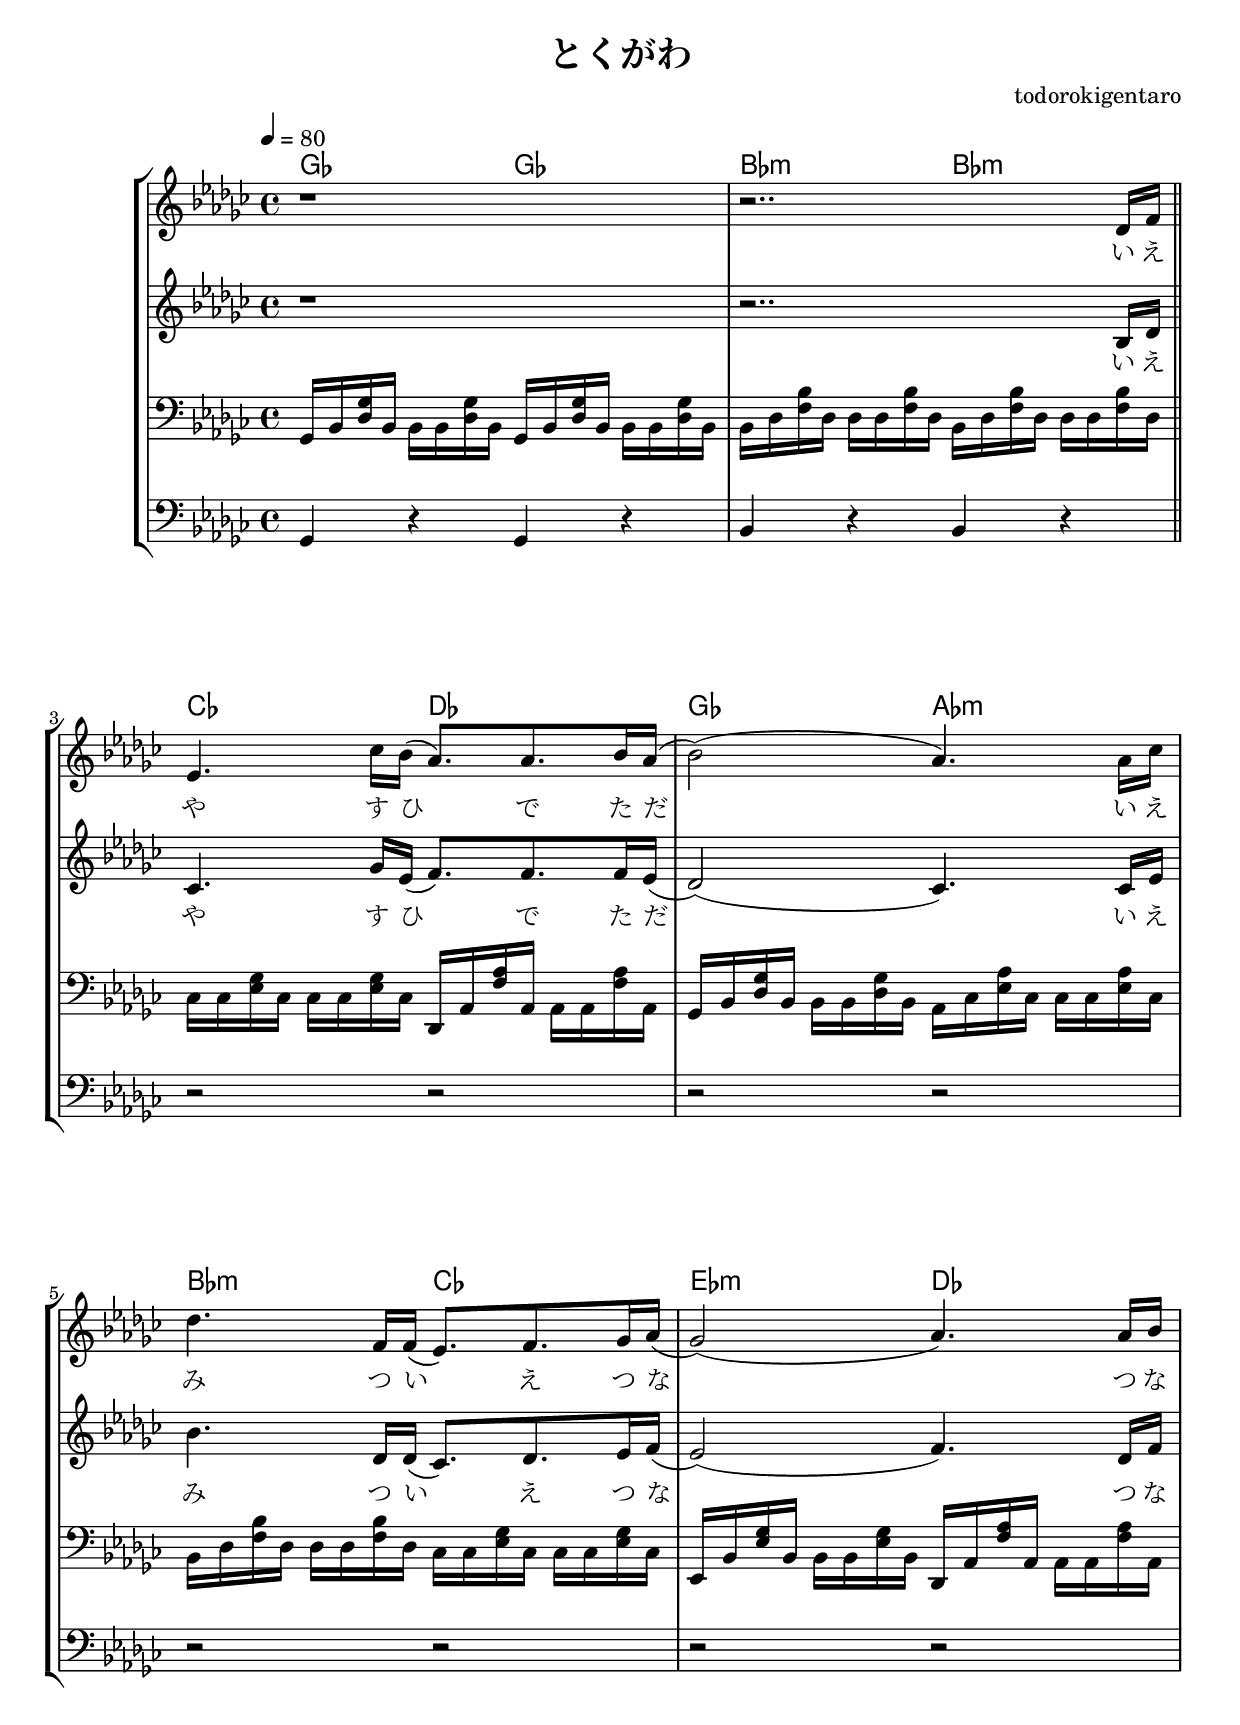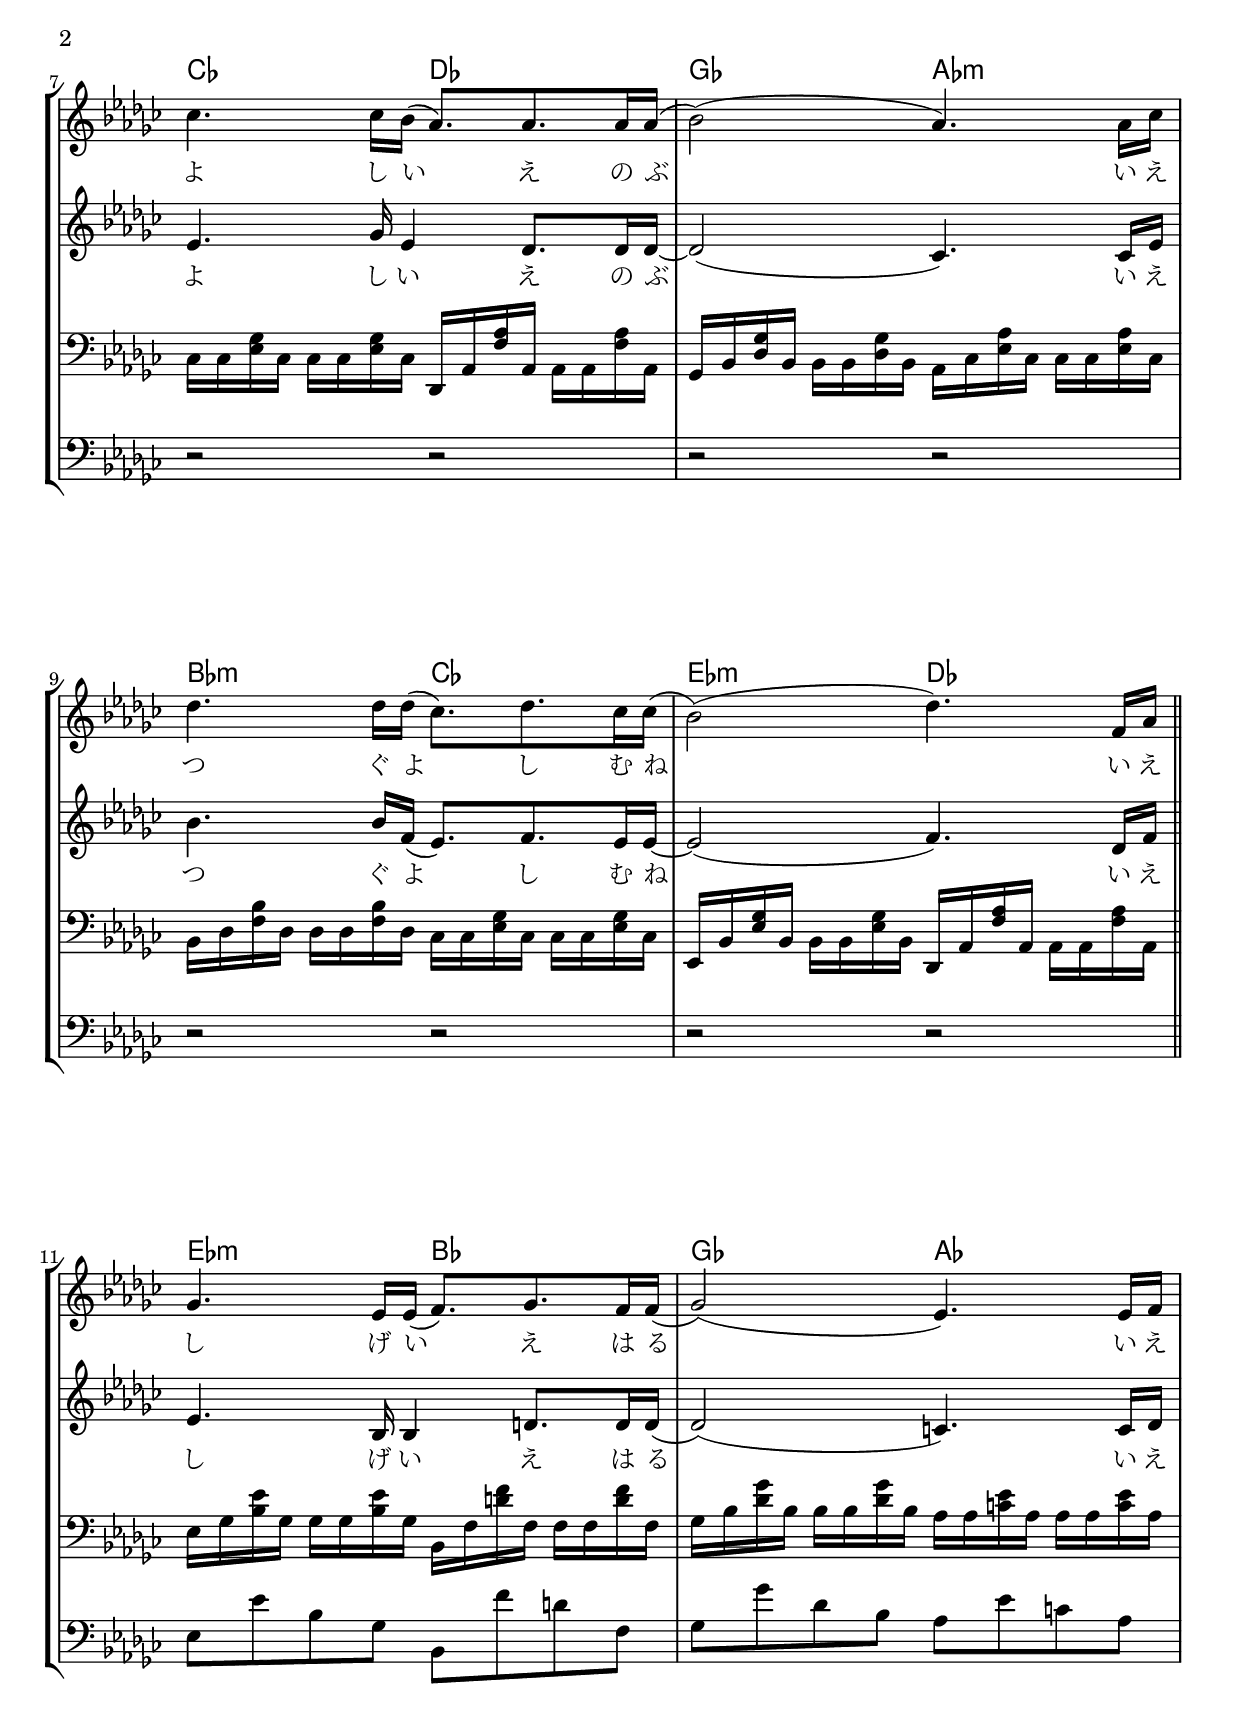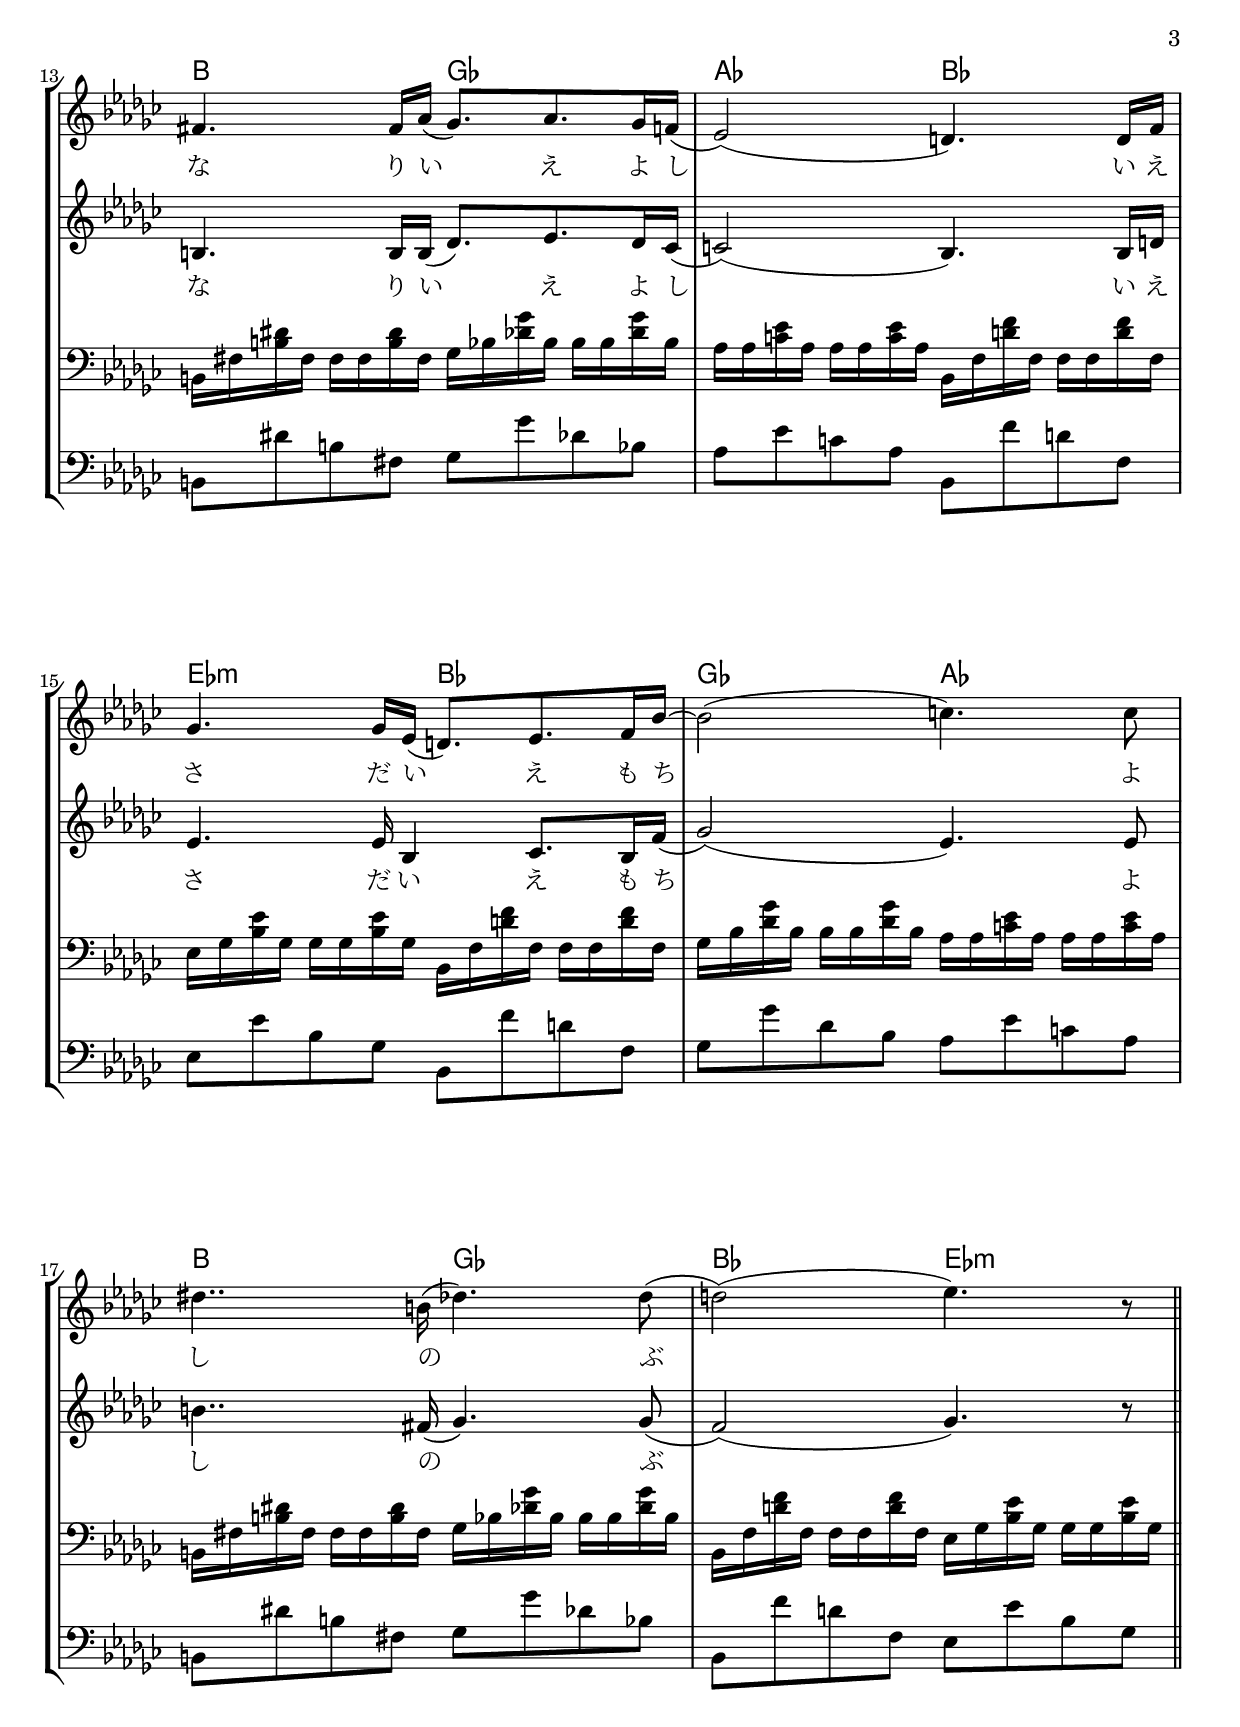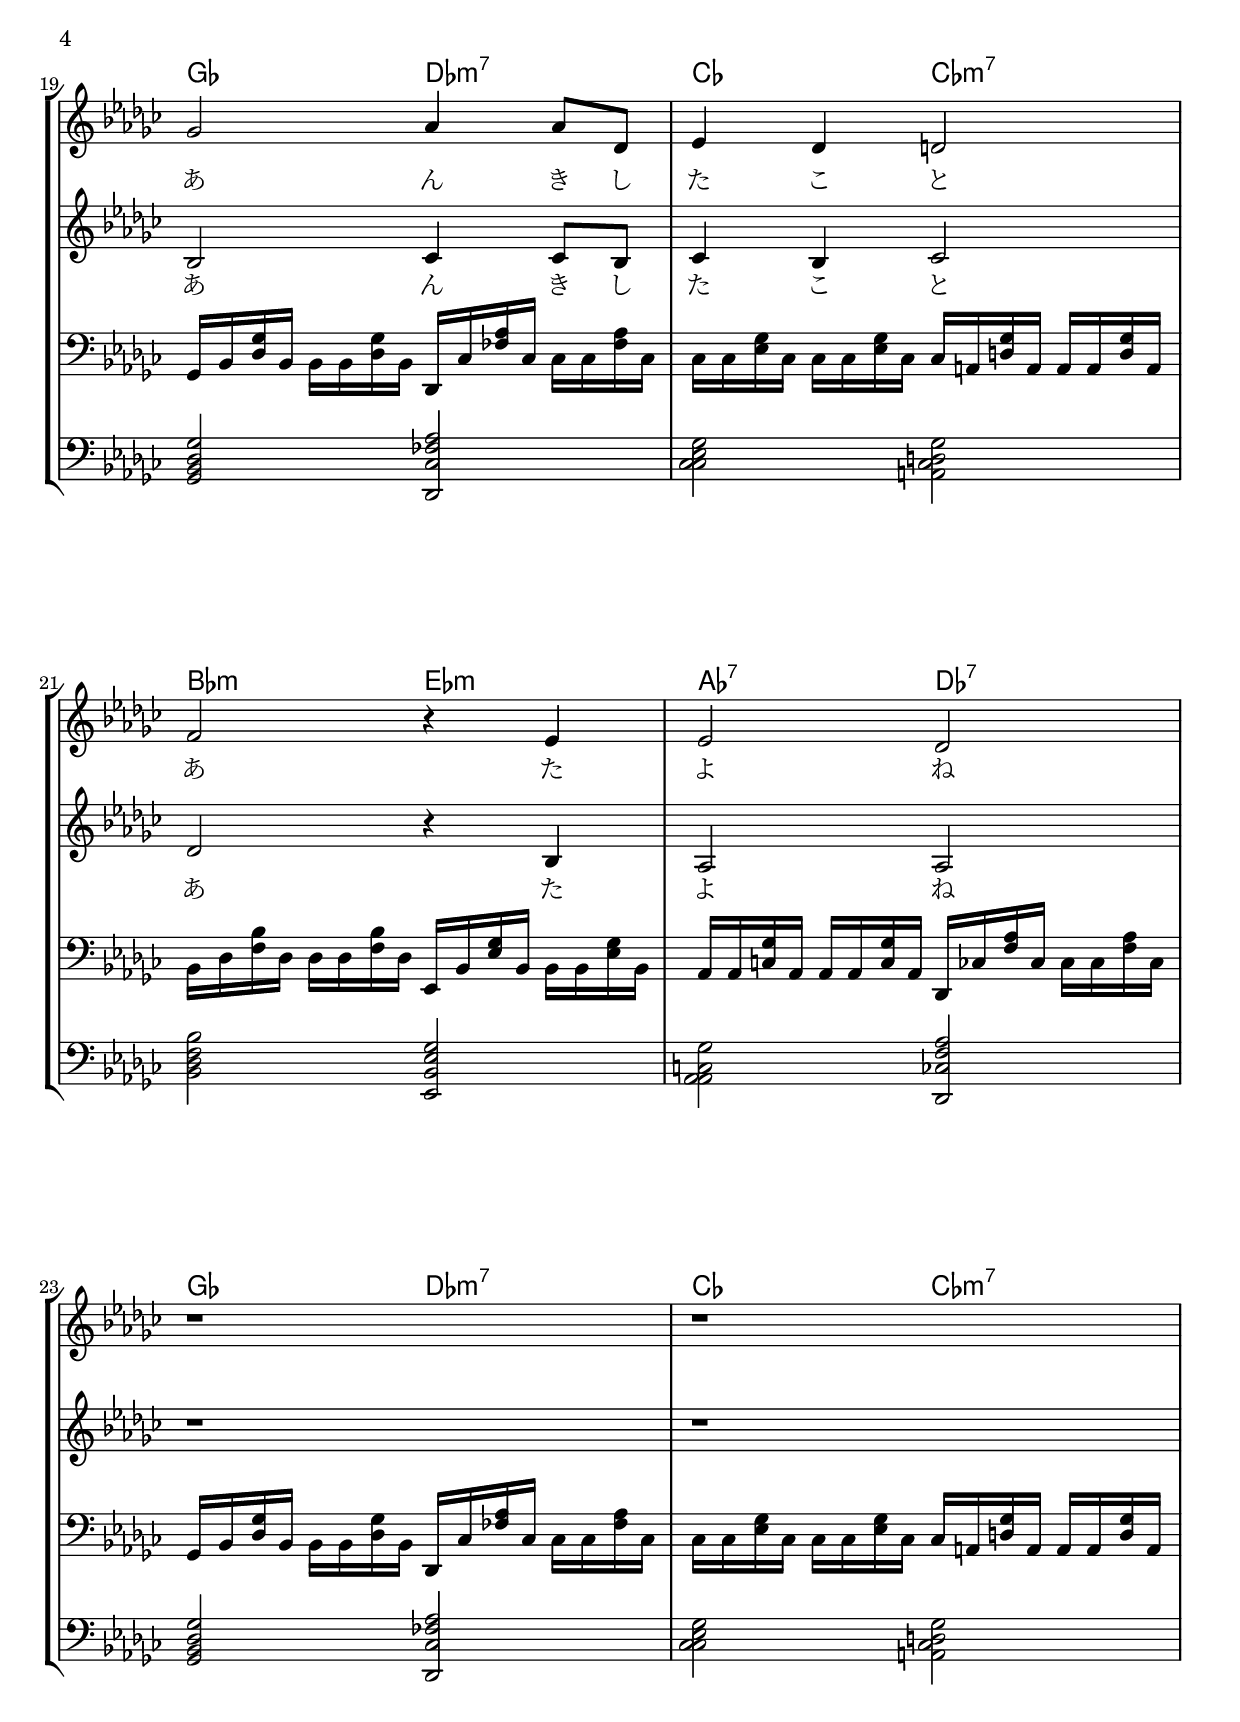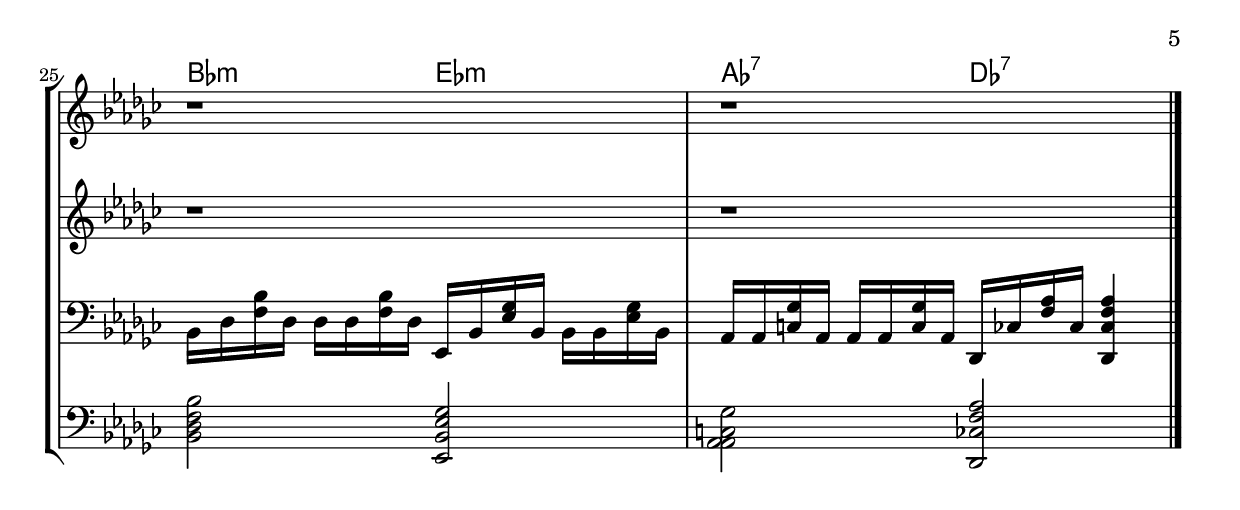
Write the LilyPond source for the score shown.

\version "2.12.1"

\header {
	title = \markup {とくがわ}
	composer = \markup \center-column {todorokigentaro}
}

harmony = \chordmode {
	ges2 ges bes:m bes:m 

	ces des ges as:m bes:m ces es:m des ces des ges as:m bes:m ces es:m des 

	es:m bes ges as b ges as bes es:m bes ges as b ges bes es:m 

	ges des:min7 ces ces:min7 bes:m es:m as:7 des:7 ges des:min7 ces ces:min7 bes:m es:m as:7 des:7 
}

melody = {
	\key ges \major
	\tempo 4 = 80
	r1 | r2.. 
	\set Staff.midiInstrument = #"fss0.35"
	des'16  f'16 
	es'4.  ces''16  bes'16  (as'8.)  as'8.  bes'16  as'16 
	(bes'2)  (as'4.)  as'16  ces''16 
	des''4.  f'16  f'16  (es'8.)  f'8.  ges'16  as'16 
	(ges'2)  (as'4.)  as'16  bes'16 
	ces''4.  ces''16  bes'16  (as'8.)  as'8.  as'16  as'16 
	(bes'2)  (as'4.)  as'16  ces''16 
	des''4.  des''16  des''16  (ces''8.)  des''8.  ces''16  ces''16 
	(bes'2)  (des''4.)  	\set Staff.midiInstrument = #"fss0.35"
	f'16  as'16 
	ges'4.  es'16  es'16  (f'8.)  ges'8.  f'16  f'16 
	(ges'2)  (es'4.)  es'16  f'16 
	fis'4.  fis'16  as'16  (ges'8.)  as'8.  ges'16  f'16 
	(es'2)  (d'4.)  d'16  f'16 
	ges'4.  ges'16  es'16  (d'8.)  es'8.  f'16  bes'16~ 
	bes'2  (c''4.)  c''8 
	dis''4..  b'16  (des''4.)  des''8 
	(d''2)  (es''4.)  	r8 	\set Staff.midiInstrument = #"mmi0.38"
	ges'2  as'4  as'8  des'8 
	es'4  des'4  d'2 
	f'2  r4  es'4 
	es'2  des'2
	r1 r1 r1 r1 	\bar "|."
}

words = \lyricmode {
	
	い  え  や  す  ひ  で  た  だ  い  え  み  つ  い  え  つ  な  つ  な  よ  し  い  え  の  ぶ  い  え  つ  ぐ  よ  し  む  ね  
	い  え  し  げ  い  え  は  る  い  え  な  り  い  え  よ  し  い  え  さ  だ  い  え  も  ち  よ  し  の  ぶ  
	あ  ん  き  し  た  こ  と  あ  た  よ  ね  
}

secondmelody = {
	\key ges \major
	\tempo 4 = 80
	r1 | r2.. 
	\set Staff.midiInstrument = #"fss0.35"
	bes16  des'16 
	ces'4.  ges'16  es'16  (f'8.)  f'8.  f'16  es'16 
	(des'2)  (ces'4.)  ces'16  es'16 
	bes'4.  des'16  des'16  (ces'8.)  des'8.  es'16  f'16 
	(es'2)  (f'4.)  des'16  f'16 
	es'4.  ges'16  es'4  des'8.  des'16  des'16~ 
	des'2  (ces'4.)  ces'16  es'16 
	bes'4.  bes'16  f'16  (es'8.)  f'8.  es'16  es'16~ 
	es'2  (f'4.)  	\set Staff.midiInstrument = #"fss0.35"
	des'16  f'16 
	es'4.  bes16  bes4  d'8.  d'16  d'16 
	(des'2)  (c'4.)  c'16  des'16 
	b4.  b16  b16  (des'8.)  es'8.  des'16  ces'16 
	(c'2)  (bes4.)  bes16  d'16 
	es'4.  es'16  bes4  ces'8.  bes16  f'16 
	(ges'2)  (es'4.)  es'8 
	b'4..  fis'16  (ges'4.)  ges'8 
	(f'2)  (ges'4.)  	r8 	\set Staff.midiInstrument = #"mmi0.38"
	bes2  ces'4  ces'8  bes8 
	ces'4  bes4  ces'2 
	des'2  r4  bes4 
	as2  as2
	r1 r1 r1 r1 	\bar "|."
}

secondwords = \lyricmode {
	
	い  え  や  す  ひ  で  た  だ  い  え  み  つ  い  え  つ  な  つ  な  よ  し  い  え  の  ぶ  い  え  つ  ぐ  よ  し  む  ね  
	い  え  し  げ  い  え  は  る  い  え  な  り  い  え  よ  し  い  え  さ  だ  い  え  も  ち  よ  し  の  ぶ  
	あ  ん  き  し  た  こ  と  あ  た  よ  ね  
}

tempochange = {
	\tempo 4 = 80
	r1 | r1 \bar "||"
	\tempo 4 = 80
	r1 | r1 | r1 | r1 | r1 | r1 | r1 | r1 \bar "||"
	\tempo 4 = 80
	r1 | r1 | r1 | r1 | r1 | r1 | r1 | r1 \bar "||"
	\tempo 4 = 80
	r1 | r1 | r1 | r1 | r1 | r1 | r1 | r1 \bar "|."
}

mainacc = {
	\clef bass
	\set Staff.midiInstrument = #"Harpsichord"
	\key ges \major
	\tempo 4 = 80
	ges,16 bes, <des ges> bes, bes, bes, <des ges> bes,
	ges,16 bes, <des ges> bes, bes, bes, <des ges> bes,
	bes,16 des <f bes> des des des <f bes> des
	bes,16 des <f bes> des des des <f bes> des
	\bar "||"

	\set Staff.midiInstrument = #"Harpsichord"
	ces16 ces <es ges> ces ces ces <es ges> ces
	des,16 as, <f as> as, as, as, <f as> as,
	ges,16 bes, <des ges> bes, bes, bes, <des ges> bes,
	as,16 ces <es as> ces ces ces <es as> ces
	bes,16 des <f bes> des des des <f bes> des
	ces16 ces <es ges> ces ces ces <es ges> ces
	es,16 bes, <es ges> bes, bes, bes, <es ges> bes,
	des,16 as, <f as> as, as, as, <f as> as,
	ces16 ces <es ges> ces ces ces <es ges> ces
	des,16 as, <f as> as, as, as, <f as> as,
	ges,16 bes, <des ges> bes, bes, bes, <des ges> bes,
	as,16 ces <es as> ces ces ces <es as> ces
	bes,16 des <f bes> des des des <f bes> des
	ces16 ces <es ges> ces ces ces <es ges> ces
	es,16 bes, <es ges> bes, bes, bes, <es ges> bes,
	des,16 as, <f as> as, as, as, <f as> as,
	\bar "||"

	\set Staff.midiInstrument = #"Harpsichord"
	es16 ges <bes es'> ges ges ges <bes es'> ges
	bes,16 f <d' f'> f f f <d' f'> f
	ges16 bes <des' ges'> bes bes bes <des' ges'> bes
	as16 as <c' es'> as as as <c' es'> as
	b,16 fis <b dis'> fis fis fis <b dis'> fis
	ges16 bes <des' ges'> bes bes bes <des' ges'> bes
	as16 as <c' es'> as as as <c' es'> as
	bes,16 f <d' f'> f f f <d' f'> f
	es16 ges <bes es'> ges ges ges <bes es'> ges
	bes,16 f <d' f'> f f f <d' f'> f
	ges16 bes <des' ges'> bes bes bes <des' ges'> bes
	as16 as <c' es'> as as as <c' es'> as
	b,16 fis <b dis'> fis fis fis <b dis'> fis
	ges16 bes <des' ges'> bes bes bes <des' ges'> bes
	bes,16 f <d' f'> f f f <d' f'> f
	es16 ges <bes es'> ges ges ges <bes es'> ges
	\bar "||"

	\set Staff.midiInstrument = #"Harpsichord"
	ges,16 bes, <des ges> bes, bes, bes, <des ges> bes,
	des,16 ces <fes as> ces ces ces <fes as> ces
	ces16 ces <es ges> ces ces ces <es ges> ces
	ces16 a, <d ges> a, a, a, <d ges> a,
	bes,16 des <f bes> des des des <f bes> des
	es,16 bes, <es ges> bes, bes, bes, <es ges> bes,
	as,16 as, <c ges> as, as, as, <c ges> as,
	des,16 ces <f as> ces ces ces <f as> ces
	ges,16 bes, <des ges> bes, bes, bes, <des ges> bes,
	des,16 ces <fes as> ces ces ces <fes as> ces
	ces16 ces <es ges> ces ces ces <es ges> ces
	ces16 a, <d ges> a, a, a, <d ges> a,
	bes,16 des <f bes> des des des <f bes> des
	es,16 bes, <es ges> bes, bes, bes, <es ges> bes,
	as,16 as, <c ges> as, as, as, <c ges> as,
	des,16 ces <f as> ces <des, ces f as>4
	\bar "|."
}

subacc = {
	\clef bass
	\set Staff.midiInstrument = #"Seashore"
	\key ges \major
	\tempo 4 = 80
	ges,4 r4
	ges,4 r4
	bes,4 r4
	bes,4 r4
	\bar "||"

	\set Staff.midiInstrument = #"Acoustic grand"
	r2
	r2
	r2
	r2
	r2
	r2
	r2
	r2
	r2
	r2
	r2
	r2
	r2
	r2
	r2
	r2
	\bar "||"

	\set Staff.midiInstrument = #"FX 3 (crystal)"
	es8 es' bes ges
	bes,8 f' d' f
	ges8 ges' des' bes
	as8 es' c' as
	b,8 dis' b fis
	ges8 ges' des' bes
	as8 es' c' as
	bes,8 f' d' f
	es8 es' bes ges
	bes,8 f' d' f
	ges8 ges' des' bes
	as8 es' c' as
	b,8 dis' b fis
	ges8 ges' des' bes
	bes,8 f' d' f
	es8 es' bes ges
	\bar "||"

	\set Staff.midiInstrument = #"Electric Piano 1"
	<ges, bes, des ges>2
	<des, ces fes as>2
	<ces ces es ges>2
	<ces a, d ges>2
	<bes, des f bes>2
	<es, bes, es ges>2
	<as, as, c ges>2
	<des, ces f as>2
	<ges, bes, des ges>2
	<des, ces fes as>2
	<ces ces es ges>2
	<ces a, d ges>2
	<bes, des f bes>2
	<es, bes, es ges>2
	<as, as, c ges>2
	<des, ces f as>2
	\bar "|."
}

percA = {
	\drummode {
	r1 |r1 \bar "||"
	r1 |r1 |r1 |r1 |r1 |r1 |r1 |r1 \bar "||"
	r1 |r1 |r1 |r1 |r1 |r1 |r1 |r1 \bar "||"
	r1 |r1 |r1 |r1 |r1 |r1 |r1 |r1 \bar "|."
	}
}

percB = {
	\drummode {
	r1 |r1 \bar "||"
	r1 |r1 |r1 |r1 |r1 |r1 |r1 |r1 \bar "||"
	r1 |r1 |r1 |r1 |r1 |r1 |r1 |r1 \bar "||"
	r1 |r1 |r1 |r1 |r1 |r1 |r1 |r1 \bar "|."
	}
}

percC = {
	\drummode {
	r1 |r1 \bar "||"
	r1 |r1 |r1 |r1 |r1 |r1 |r1 |r1 \bar "||"
	r1 |r1 |r1 |r1 |r1 |r1 |r1 |r1 \bar "||"
	r1 |r1 |r1 |r1 |r1 |r1 |r1 |r1 \bar "|."
	}
}

percD = {
	\drummode {
	r1 |r1 \bar "||"
	r1 |r1 |r1 |r1 |r1 |r1 |r1 |r1 \bar "||"
	r1 |r1 |r1 |r1 |r1 |r1 |r1 |r1 \bar "||"
	r1 |r1 |r1 |r1 |r1 |r1 |r1 |r1 \bar "|."
	}
}

percE = {
	\drummode {
	r1 |r1 \bar "||"
	r1 |r1 |r1 |r1 |r1 |r1 |r1 |r1 \bar "||"
	r1 |r1 |r1 |r1 |r1 |r1 |r1 |r1 \bar "||"
	r1 |r1 |r1 |r1 |r1 |r1 |r1 |r1 \bar "|."
	}
}

\score {
	<<
		\new StaffGroup <<
			\new ChordNames {\harmony}
			\new Voice = "melody" {\melody}
			\new Lyrics \lyricsto "melody" \words
			\new Voice = "secondmelody" {\secondmelody}
			\new Lyrics \lyricsto "secondmelody" \secondwords
			\new Staff = "mainacc" {\mainacc}
			\new Staff = "subacc" {\subacc}
		>>
	>>
	\layout { }
}
